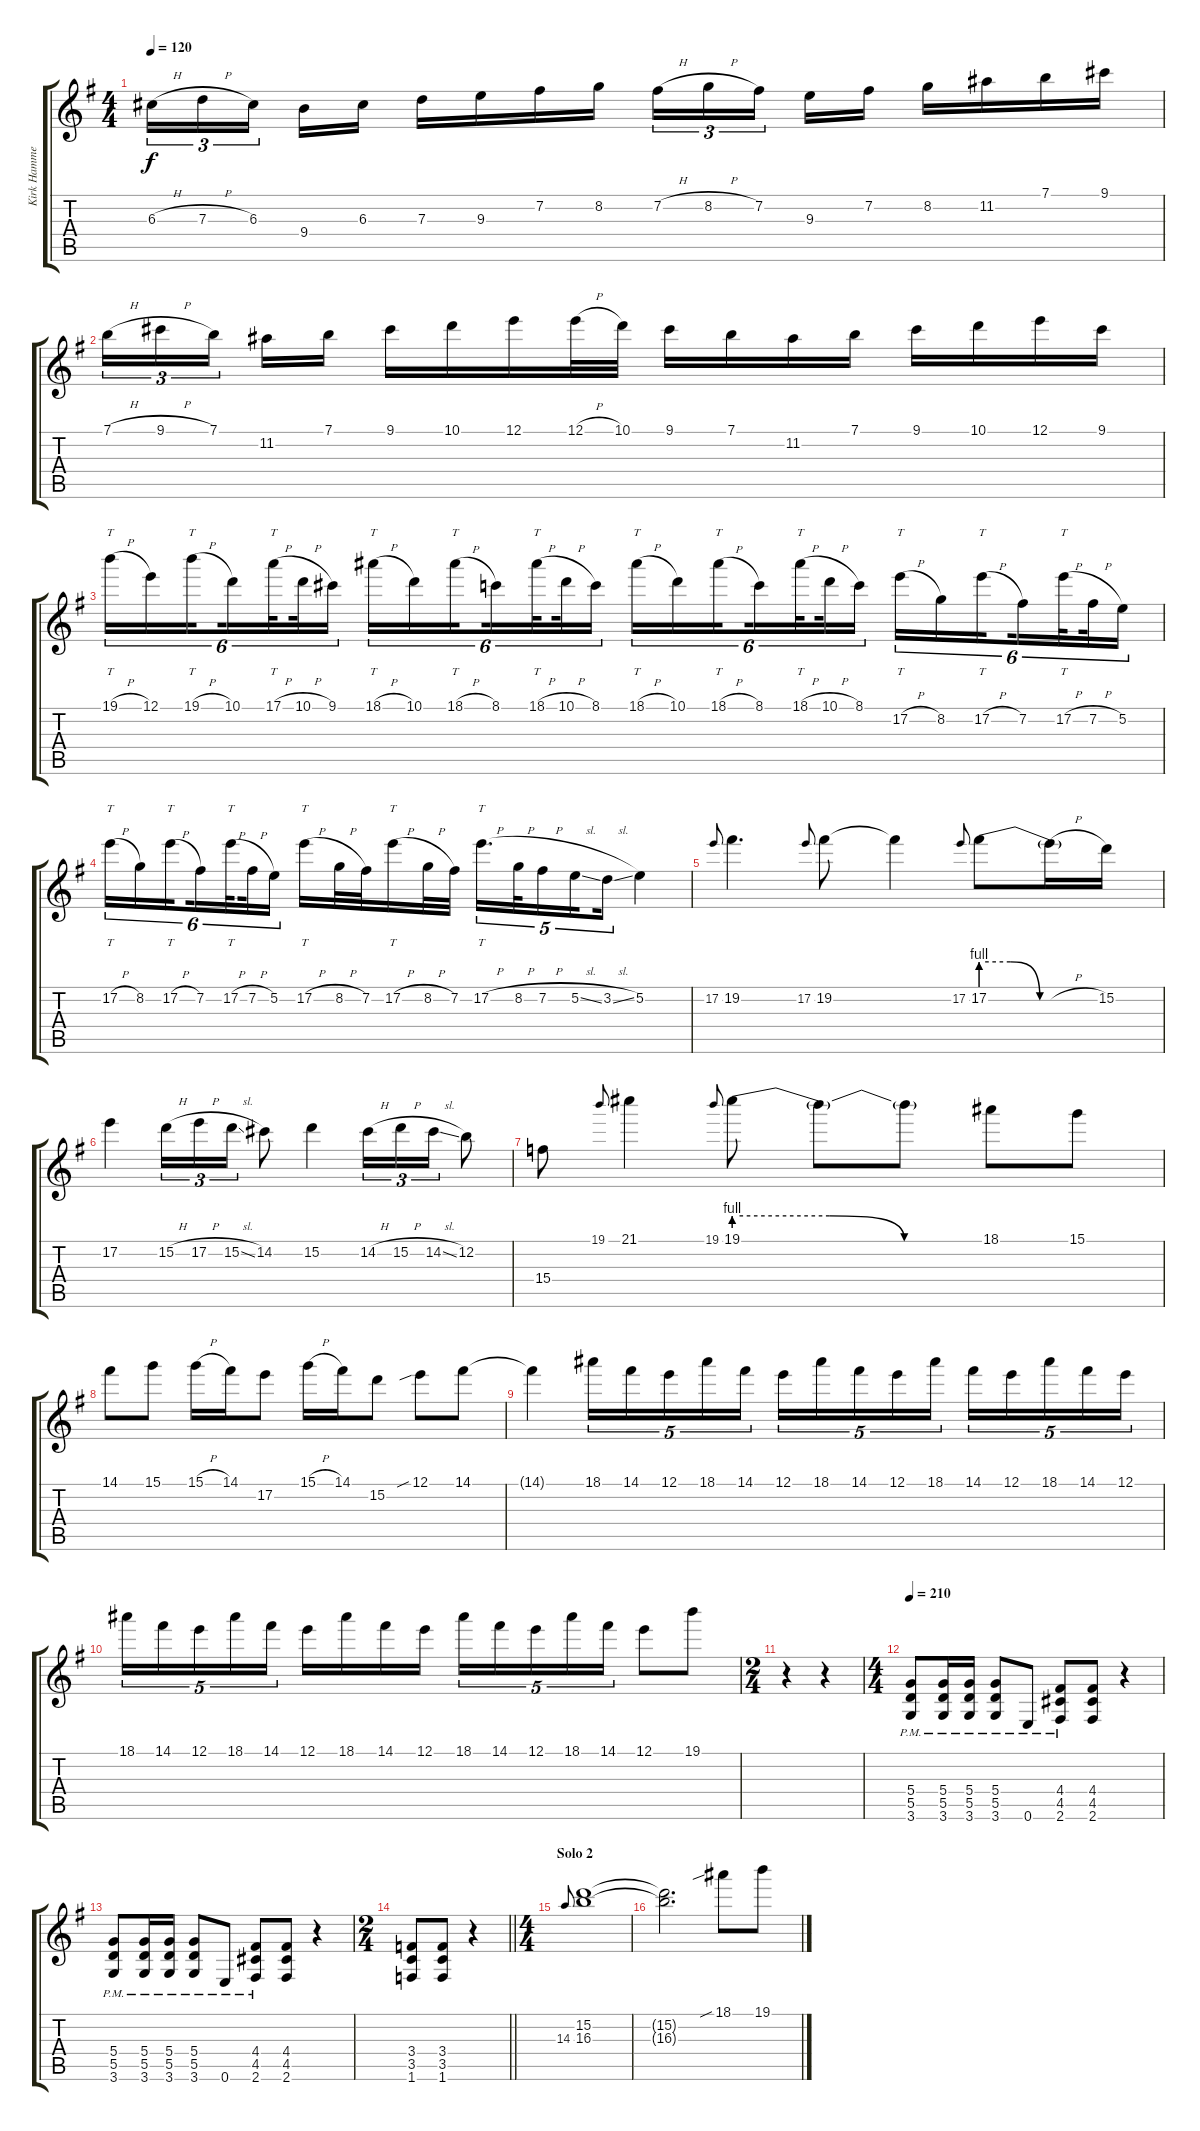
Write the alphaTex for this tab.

\track ("Kirk Hammet" "Kirk Hamme") {instrument distortionguitar}
\staff {score tabs}
\tuning (E4 B3 G3 D3 A2 E2) {hide}
\ts (4 4)
\tempo 120
\clef g2
\ks g
6.3{h}.16{tu (3 2) dy f} 7.3{h}.16{tu (3 2)} 6.3.16{tu (3 2) beam splitsecondary} 9.4.16 6.3.16 7.3.16 9.3.16 7.2.16 8.2.16 7.2{h}.16{tu (3 2)} 8.2{h}.16{tu (3 2)} 7.2.16{tu (3 2) beam splitsecondary} 9.3.16 7.2.16 8.2.16 11.2.16 7.1.16 9.1.16 |
7.1{h}.16{tu (3 2)} 9.1{h}.16{tu (3 2)} 7.1.16{tu (3 2) beam splitsecondary} 11.2.16 7.1.16 9.1.16 10.1.16 12.1.16 12.1{h}.32 10.1.32 9.1.16 7.1.16 11.2.16 7.1.16 9.1.16 10.1.16 12.1.16 9.1.16 |
19.1{h}.16{tt tu (6 4)} 12.1.16{tu (6 4)} 19.1{h}.16{tt tu (6 4) beam splitsecondary} 10.1.16{tu (6 4)} 17.1{h}.32{tt tu (6 4) beam splitsecondary} 10.1{h}.32{tu (6 4)} 9.1.16{tu (6 4)} 18.1{h}.16{tt tu (6 4)} 10.1.16{tu (6 4)} 18.1{h}.16{tt tu (6 4) beam splitsecondary} 8.1.16{tu (6 4)} 18.1{h}.32{tt tu (6 4) beam splitsecondary} 10.1{h}.32{tu (6 4)} 8.1.16{tu (6 4)} 18.1{h}.16{tt tu (6 4)} 10.1.16{tu (6 4)} 18.1{h}.16{tt tu (6 4) beam splitsecondary} 8.1.16{tu (6 4)} 18.1{h}.32{tt tu (6 4) beam splitsecondary} 10.1{h}.32{tu (6 4)} 8.1.16{tu (6 4)} 17.2{h}.16{tt tu (6 4)} 8.2.16{tu (6 4)} 17.2{h}.16{tt tu (6 4) beam splitsecondary} 7.2.16{tu (6 4)} 17.2{h}.32{tt tu (6 4) beam splitsecondary} 7.2{h}.32{tu (6 4)} 5.2.16{tu (6 4)} |
17.2{h}.16{tt tu (6 4)} 8.2.16{tu (6 4)} 17.2{h}.16{tt tu (6 4) beam splitsecondary} 7.2.16{tu (6 4)} 17.2{h}.32{tt tu (6 4) beam splitsecondary} 7.2{h}.32{tu (6 4)} 5.2.16{tu (6 4)} 17.2{h}.16{tt} 8.2{h}.32 7.2.32 17.2{h}.16{tt} 8.2{h}.32 7.2.32 17.2{h}.16{tt d tu (5 4)} 8.2{h}.32{tu (5 4)} 7.2{h}.16{tu (5 4)} 5.2{sl}.16{tu (5 4) beam splitsecondary} 3.2{sl}.16{tu (5 4)} 5.2.4 |
17.2.8{gr onbeat} 19.2.4{d} 17.2.8{gr onbeat} 19.2.8 19.2{t}.4 17.2.8{gr onbeat} 17.2{be (custom 0 4 15 4 30 0 60 0)}.8 17.2{h t}.16 15.2.16 |
17.2.4 15.2{h}.16{tu (3 2)} 17.2{h}.16{tu (3 2)} 15.2{sl}.16{tu (3 2)} 14.2.8 15.2.4 14.2{h}.16{tu (3 2)} 15.2{h}.16{tu (3 2)} 14.2{sl}.16{tu (3 2)} 12.2.8 |
15.4.8 19.1.8{gr onbeat} 21.1.4 19.1.8{gr onbeat} 19.1{be (custom 0 4 23 4 41 0 60 0)}.8 19.1{t}.8 19.1{t}.8 18.1.8 15.1.8 |
14.1.8 15.1.8 15.1{h}.16 14.1.16 17.2.8 15.1{h}.16 14.1.16 15.2.8 12.1{sib}.8 14.1.8 |
14.1{t}.4 18.1.16{tu (5 4)} 14.1.16{tu (5 4)} 12.1.16{tu (5 4)} 18.1.16{tu (5 4)} 14.1.16{tu (5 4)} 12.1.16{tu (5 4)} 18.1.16{tu (5 4)} 14.1.16{tu (5 4)} 12.1.16{tu (5 4)} 18.1.16{tu (5 4)} 14.1.16{tu (5 4)} 12.1.16{tu (5 4)} 18.1.16{tu (5 4)} 14.1.16{tu (5 4)} 12.1.16{tu (5 4)} |
18.1.16{tu (5 4)} 14.1.16{tu (5 4)} 12.1.16{tu (5 4)} 18.1.16{tu (5 4)} 14.1.16{tu (5 4)} 12.1.16 18.1.16 14.1.16 12.1.16 18.1.16{tu (5 4)} 14.1.16{tu (5 4)} 12.1.16{tu (5 4)} 18.1.16{tu (5 4)} 14.1.16{tu (5 4)} 12.1.8 19.1.8 |
\ts (2 4)
r.4 r.4 |
\ts (4 4)
\tempo 210
(5.4{pm} 5.5{pm} 3.6{pm}).8 (5.4{pm} 5.5{pm} 3.6{pm}).16 (5.4{pm} 5.5{pm} 3.6{pm}).16 (5.4{pm} 5.5{pm} 3.6{pm}).8 0.6{pm}.8 (4.4{pm} 4.5{pm} 2.6{pm}).8 (4.4 4.5 2.6).8 r.4 |
(5.4{pm} 5.5{pm} 3.6{pm}).8 (5.4{pm} 5.5{pm} 3.6{pm}).16 (5.4{pm} 5.5{pm} 3.6{pm}).16 (5.4{pm} 5.5{pm} 3.6{pm}).8 0.6{pm}.8 (4.4{pm} 4.5{pm} 2.6{pm}).8 (4.4 4.5 2.6).8 r.4 |
\ts (2 4)
\barLineRight lightlight
(3.4 3.5 1.6).8 (3.4 3.5 1.6).8 r.4 |
\ts (4 4)
\section ("" "Solo 2")
14.3.8{gr onbeat} (15.2 16.3).1 |
(15.2{t} 16.3{t}).2{d} 18.1{sib}.8 19.1.8
